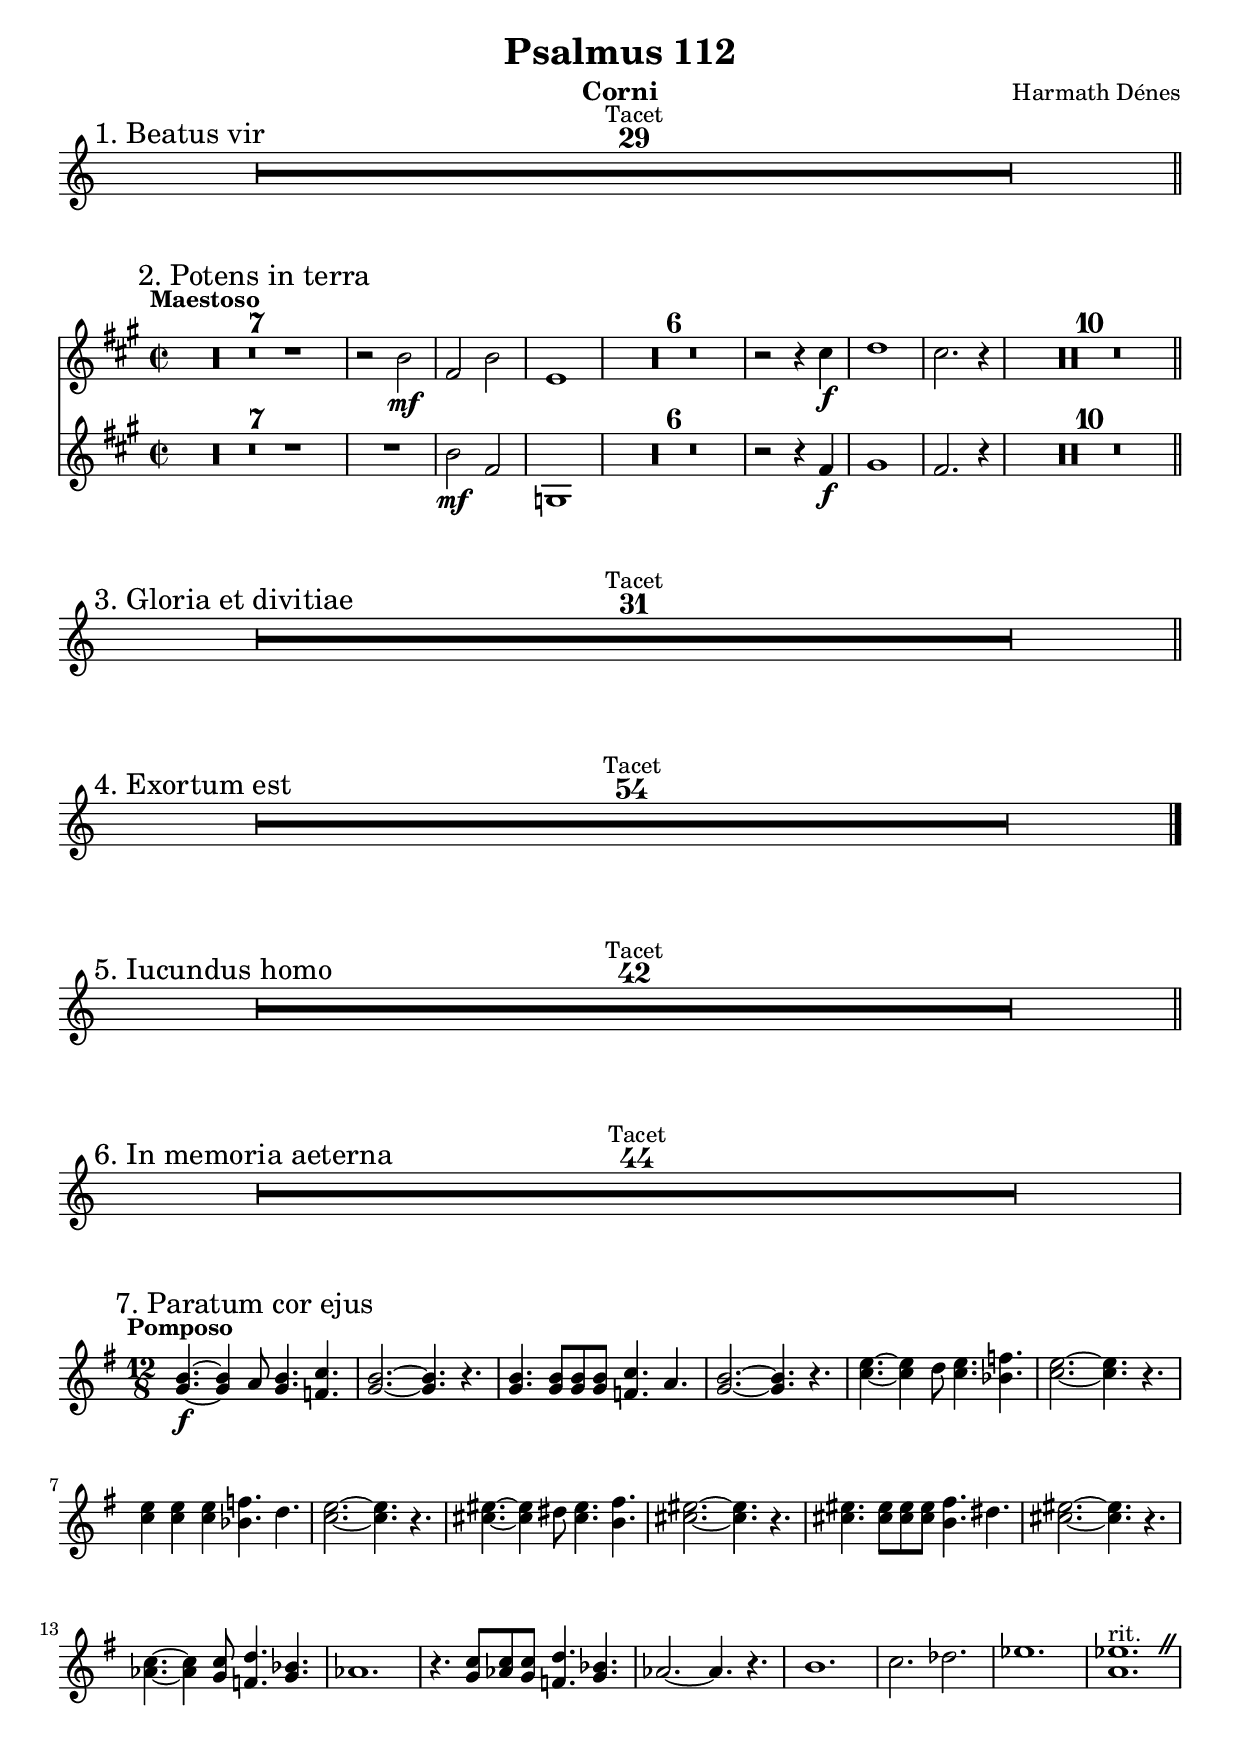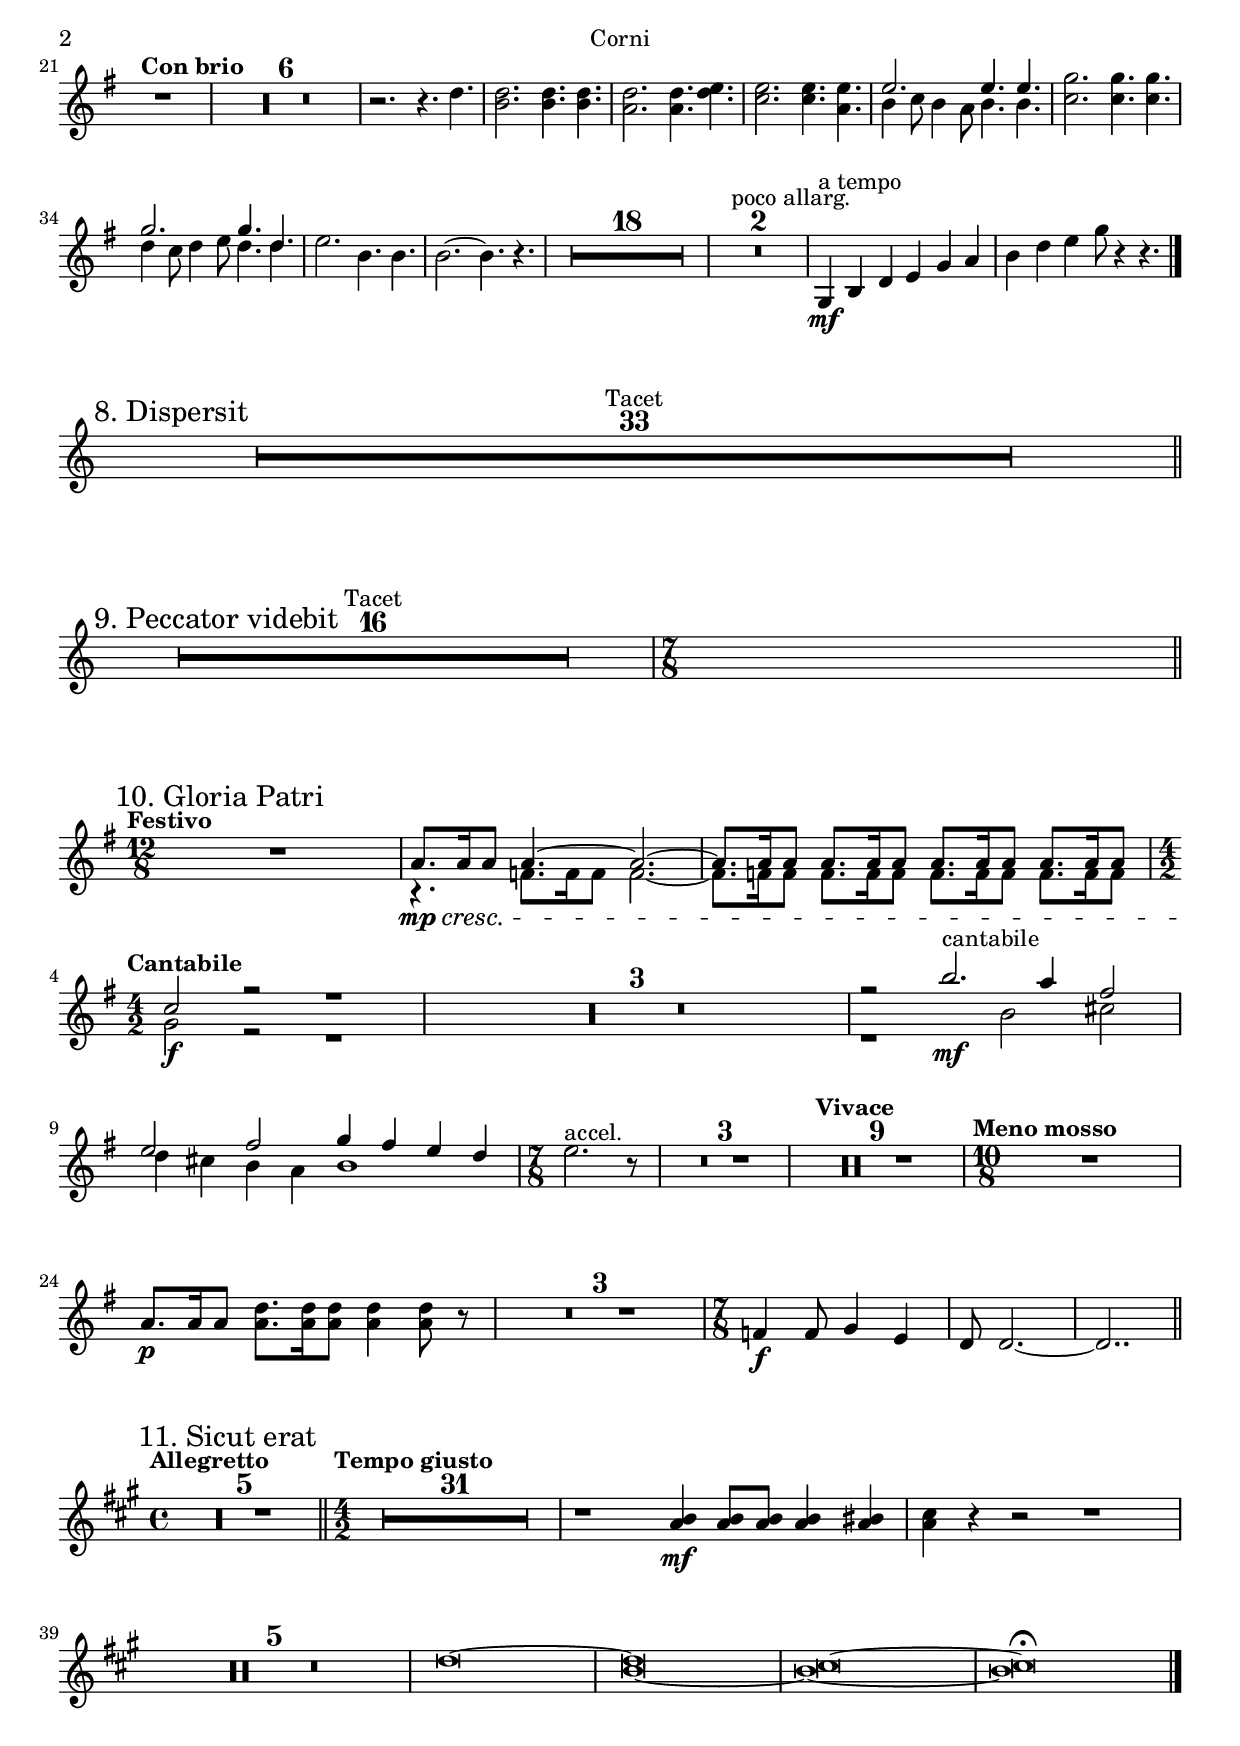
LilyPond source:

\include "Common.ily"

\header {
	instrument = "Corni"
}

\score {
	\new Staff <<
		\AHeader
		\ATacet
	>>	
}

\score {<<
	\new Staff <<
		\BGlobal
		\BCornoI
	>>
	\new Staff <<
		\BCornoII
	>>	
>>}
\score {
	\new Staff <<
		\CHeader
		\CTacet
	>>	
}
\score {
	\new Staff <<
		\DHeader
		\DTacet
	>>	
}
\score {
	\new Staff <<
		\EHeader
		\ETacet
	>>	
}
\score {
	\new Staff <<
		\FHeader
		\FTacet
	>>	
}
\score {
	\new Staff <<
		\GGlobal
		\new Voice \GCornoI
		\new Voice \GCornoII
	>>	
}
\score {<<
	\new Staff <<
		\HHeader
		\HTacet
	>>
>>}
\score {
	\new Staff <<
		\IHeader
		\ITimes
		\ITacet
	>>	
}
\score {
	\new Staff <<
		\JGlobal
		\new Voice \JCornoI
		\new Voice \JCornoII
	>>	
}
\score {
	\new Staff <<
		\KGlobal
		\KCorni
	>>	
}